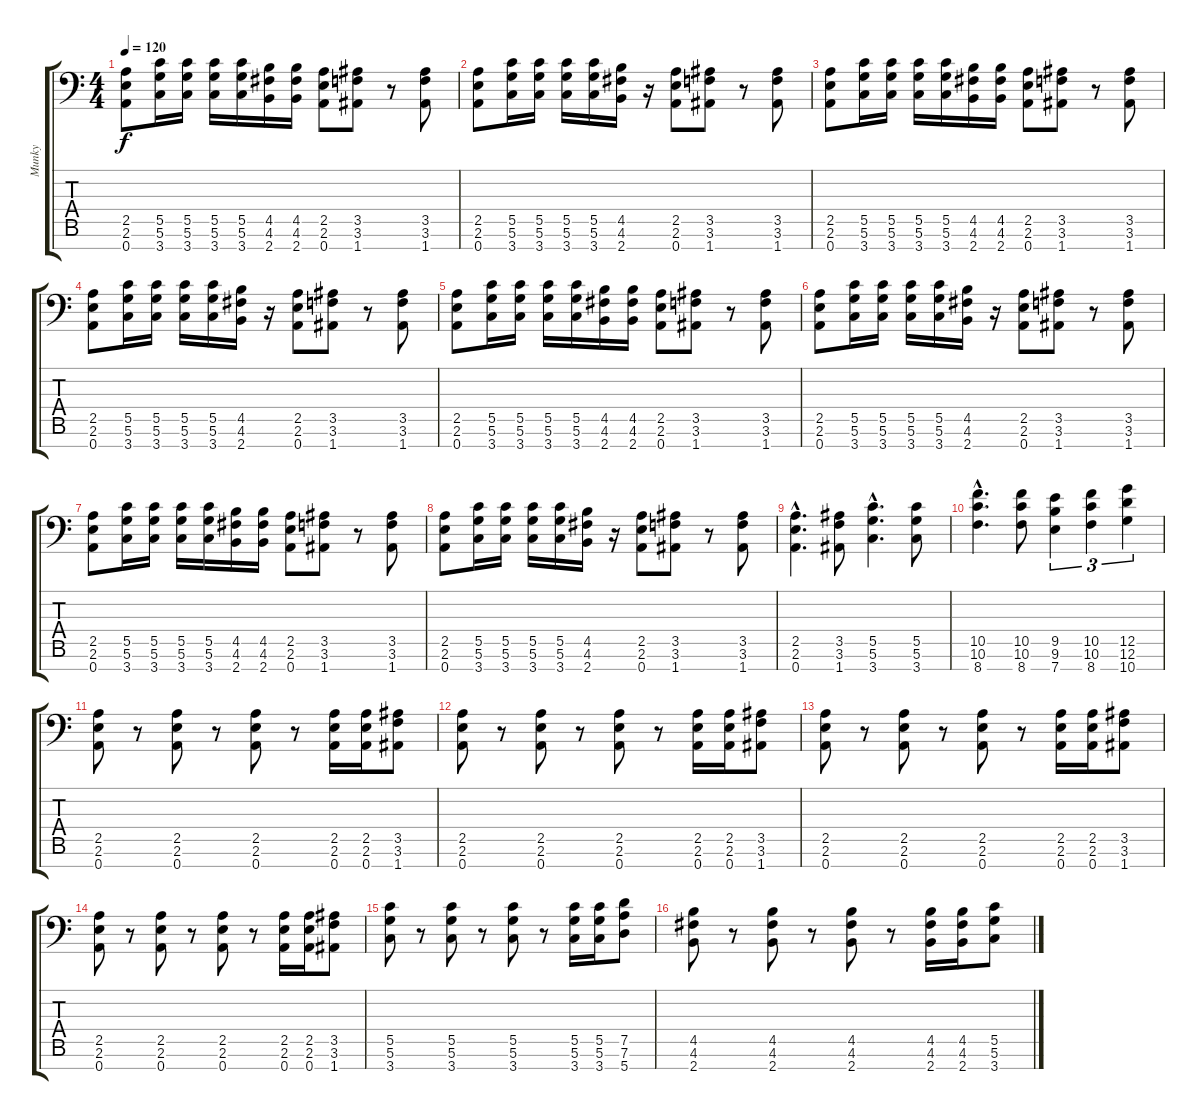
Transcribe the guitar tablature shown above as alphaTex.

\track ("Munky" "Munky") {instrument distortionguitar}
\staff {score tabs}
\tuning (D4 A3 F3 C3 G2 D2 A1) {hide}
\ts (4 4)
\tempo 120
\clef f4
\ks c
(2.5 2.6 0.7).8{dy f} (5.5 5.6 3.7).16 (5.5 5.6 3.7).16 (5.5 5.6 3.7).16 (5.5 5.6 3.7).16 (4.5 4.6 2.7).16 (4.5 4.6 2.7).16 (2.5 2.6 0.7).8 (3.5 3.6 1.7).8 r.8 (3.5 3.6 1.7).8 |
(2.5 2.6 0.7).8 (5.5 5.6 3.7).16 (5.5 5.6 3.7).16 (5.5 5.6 3.7).16 (5.5 5.6 3.7).16 (4.5 4.6 2.7).16 r.16 (2.5 2.6 0.7).8 (3.5 3.6 1.7).8 r.8 (3.5 3.6 1.7).8 |
(2.5 2.6 0.7).8 (5.5 5.6 3.7).16 (5.5 5.6 3.7).16 (5.5 5.6 3.7).16 (5.5 5.6 3.7).16 (4.5 4.6 2.7).16 (4.5 4.6 2.7).16 (2.5 2.6 0.7).8 (3.5 3.6 1.7).8 r.8 (3.5 3.6 1.7).8 |
(2.5 2.6 0.7).8 (5.5 5.6 3.7).16 (5.5 5.6 3.7).16 (5.5 5.6 3.7).16 (5.5 5.6 3.7).16 (4.5 4.6 2.7).16 r.16 (2.5 2.6 0.7).8 (3.5 3.6 1.7).8 r.8 (3.5 3.6 1.7).8 |
(2.5 2.6 0.7).8 (5.5 5.6 3.7).16 (5.5 5.6 3.7).16 (5.5 5.6 3.7).16 (5.5 5.6 3.7).16 (4.5 4.6 2.7).16 (4.5 4.6 2.7).16 (2.5 2.6 0.7).8 (3.5 3.6 1.7).8 r.8 (3.5 3.6 1.7).8 |
(2.5 2.6 0.7).8 (5.5 5.6 3.7).16 (5.5 5.6 3.7).16 (5.5 5.6 3.7).16 (5.5 5.6 3.7).16 (4.5 4.6 2.7).16 r.16 (2.5 2.6 0.7).8 (3.5 3.6 1.7).8 r.8 (3.5 3.6 1.7).8 |
(2.5 2.6 0.7).8 (5.5 5.6 3.7).16 (5.5 5.6 3.7).16 (5.5 5.6 3.7).16 (5.5 5.6 3.7).16 (4.5 4.6 2.7).16 (4.5 4.6 2.7).16 (2.5 2.6 0.7).8 (3.5 3.6 1.7).8 r.8 (3.5 3.6 1.7).8 |
(2.5 2.6 0.7).8 (5.5 5.6 3.7).16 (5.5 5.6 3.7).16 (5.5 5.6 3.7).16 (5.5 5.6 3.7).16 (4.5 4.6 2.7).16 r.16 (2.5 2.6 0.7).8 (3.5 3.6 1.7).8 r.8 (3.5 3.6 1.7).8 |
(2.5{hac} 2.6{hac} 0.7{hac}).4{d} (3.5 3.6 1.7).8 (5.5{hac} 5.6{hac} 3.7{hac}).4{d} (5.5 5.6 3.7).8 |
(10.5{hac} 10.6{hac} 8.7{hac}).4{d} (10.5 10.6 8.7).8 (9.5 9.6 7.7).4{tu (3 2)} (10.5 10.6 8.7).4{tu (3 2)} (12.5 12.6 10.7).4{tu (3 2)} |
(2.5 2.6 0.7).8 r.8 (2.5 2.6 0.7).8 r.8 (2.5 2.6 0.7).8 r.8 (2.5 2.6 0.7).16 (2.5 2.6 0.7).16 (3.5 3.6 1.7).8 |
(2.5 2.6 0.7).8 r.8 (2.5 2.6 0.7).8 r.8 (2.5 2.6 0.7).8 r.8 (2.5 2.6 0.7).16 (2.5 2.6 0.7).16 (3.5 3.6 1.7).8 |
(2.5 2.6 0.7).8 r.8 (2.5 2.6 0.7).8 r.8 (2.5 2.6 0.7).8 r.8 (2.5 2.6 0.7).16 (2.5 2.6 0.7).16 (3.5 3.6 1.7).8 |
(2.5 2.6 0.7).8 r.8 (2.5 2.6 0.7).8 r.8 (2.5 2.6 0.7).8 r.8 (2.5 2.6 0.7).16 (2.5 2.6 0.7).16 (3.5 3.6 1.7).8 |
(5.5 5.6 3.7).8 r.8 (5.5 5.6 3.7).8 r.8 (5.5 5.6 3.7).8 r.8 (5.5 5.6 3.7).16 (5.5 5.6 3.7).16 (7.5 7.6 5.7).8 |
(4.5 4.6 2.7).8 r.8 (4.5 4.6 2.7).8 r.8 (4.5 4.6 2.7).8 r.8 (4.5 4.6 2.7).16 (4.5 4.6 2.7).16 (5.5 5.6 3.7).8
